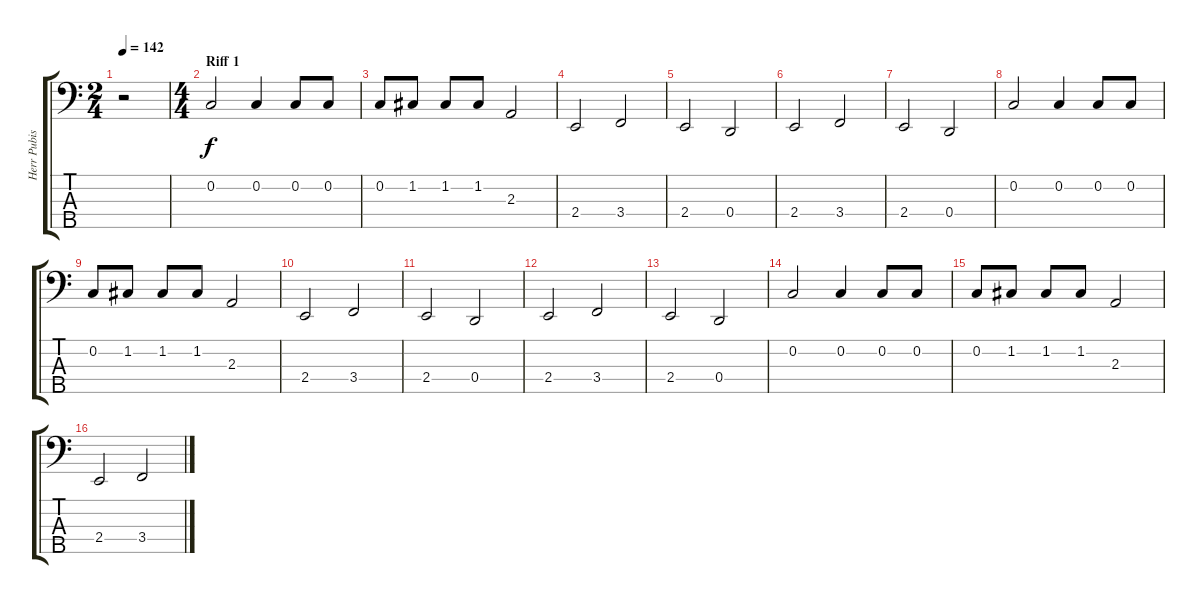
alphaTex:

\track ("Herr Pubis (Bassist Scum)" "Herr Pubis") {instrument electricbasspick}
\staff {score tabs}
\tuning (F2 C2 G1 D1 A0) {hide}
\ts (2 4)
\tempo 142
\clef f4
\ks c
r.2{dy f instrument electricbasspick} |
\ts (4 4)
\section ("" "Riff 1")
0.2.2 0.2.4 0.2.8 0.2.8 |
0.2.8 1.2.8 1.2.8 1.2.8 2.3.2 |
2.4.2 3.4.2 |
2.4.2 0.4.2 |
2.4.2 3.4.2 |
2.4.2 0.4.2 |
0.2.2 0.2.4 0.2.8 0.2.8 |
0.2.8 1.2.8 1.2.8 1.2.8 2.3.2 |
2.4.2 3.4.2 |
2.4.2 0.4.2 |
2.4.2 3.4.2 |
2.4.2 0.4.2 |
0.2.2 0.2.4 0.2.8 0.2.8 |
0.2.8 1.2.8 1.2.8 1.2.8 2.3.2 |
2.4.2 3.4.2
